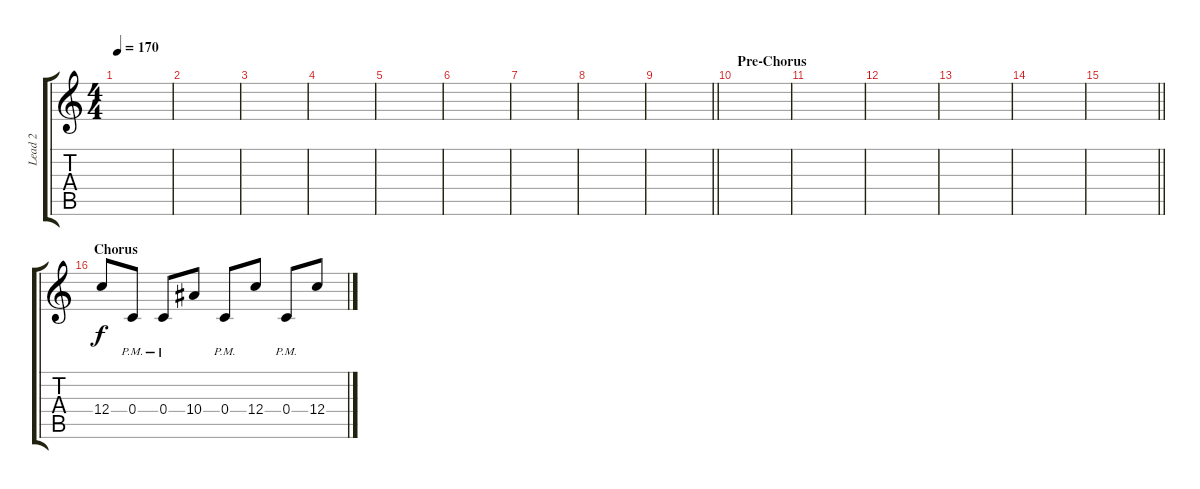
\track ("Lead 2" "Lead 2") {instrument distortionguitar}
\staff {score tabs}
\tuning (D4 A3 F3 C3 G2 C2) {hide}
\ts (4 4)
\tempo 170
\clef g2
\ks c
|
|
|
|
|
|
|
|
\barLineRight lightlight
|
\section ("" "Pre-Chorus")
|
|
|
|
|
\barLineRight lightlight
|
\section ("" "Chorus")
12.4.8 0.4{pm}.8 0.4{pm}.8 10.4.8 0.4{pm}.8 12.4.8 0.4{pm}.8 12.4.8
